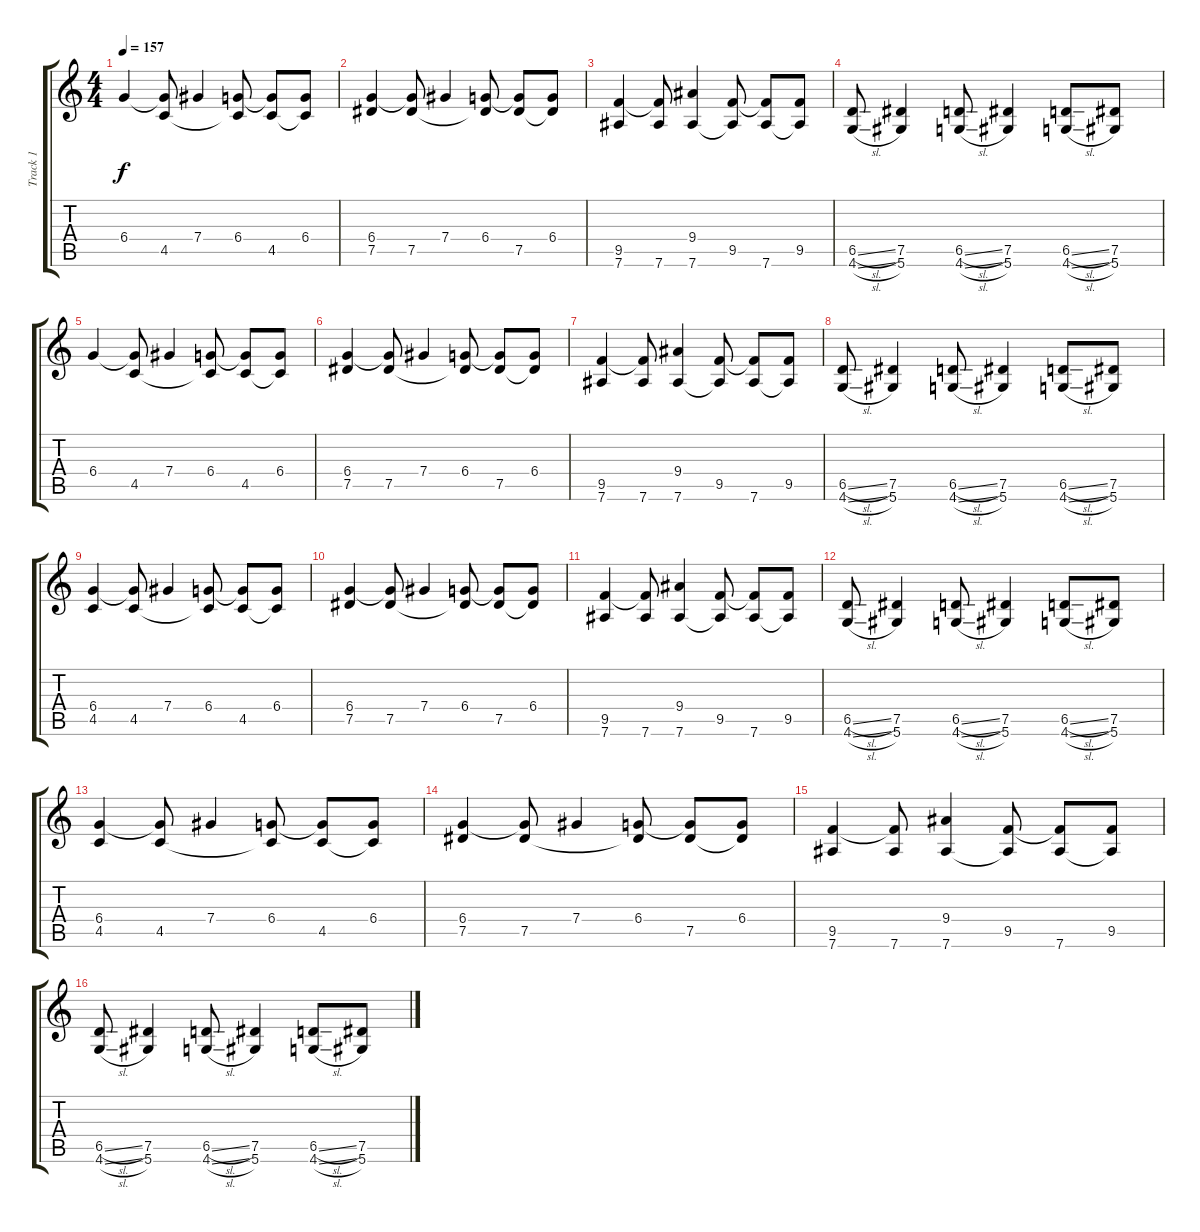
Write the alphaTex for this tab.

\track ("Track 1" "Track 1") {instrument overdrivenguitar}
\staff {score tabs}
\tuning (Eb4 Bb3 Gb3 Db3 Ab2 Eb2) {hide}
\ts (4 4)
\tempo 157
\clef g2
\ks c
6.4.4{dy f instrument overdrivenguitar} (6.4{t} 4.5).8 7.4.4 (6.4 4.5{t}).8 (6.4{t} 4.5).8 (6.4 4.5{t}).8 |
(6.4 7.5).4 (6.4{t} 7.5).8 7.4.4 (6.4 7.5{t}).8 (6.4{t} 7.5).8 (6.4 7.5{t}).8 |
(9.5 7.6).4 (9.5{t} 7.6).8 (9.4 7.6).4 (9.5 7.6{t}).8 (9.5{t} 7.6).8 (9.5 7.6{t}).8 |
(6.5{sl} 4.6{sl}).8 (7.5 5.6).4 (6.5{sl} 4.6{sl}).8 (7.5 5.6).4 (6.5{sl} 4.6{sl}).8 (7.5 5.6).8 |
6.4.4 (6.4{t} 4.5).8 7.4.4 (6.4 4.5{t}).8 (6.4{t} 4.5).8 (6.4 4.5{t}).8 |
(6.4 7.5).4 (6.4{t} 7.5).8 7.4.4 (6.4 7.5{t}).8 (6.4{t} 7.5).8 (6.4 7.5{t}).8 |
(9.5 7.6).4 (9.5{t} 7.6).8 (9.4 7.6).4 (9.5 7.6{t}).8 (9.5{t} 7.6).8 (9.5 7.6{t}).8 |
(6.5{sl} 4.6{sl}).8 (7.5 5.6).4 (6.5{sl} 4.6{sl}).8 (7.5 5.6).4 (6.5{sl} 4.6{sl}).8 (7.5 5.6).8 |
(6.4 4.5).4 (6.4{t} 4.5).8 7.4.4 (6.4 4.5{t}).8 (6.4{t} 4.5).8 (6.4 4.5{t}).8 |
(6.4 7.5).4 (6.4{t} 7.5).8 7.4.4 (6.4 7.5{t}).8 (6.4{t} 7.5).8 (6.4 7.5{t}).8 |
(9.5 7.6).4 (9.5{t} 7.6).8 (9.4 7.6).4 (9.5 7.6{t}).8 (9.5{t} 7.6).8 (9.5 7.6{t}).8 |
(6.5{sl} 4.6{sl}).8 (7.5 5.6).4 (6.5{sl} 4.6{sl}).8 (7.5 5.6).4 (6.5{sl} 4.6{sl}).8 (7.5 5.6).8 |
(6.4 4.5).4 (6.4{t} 4.5).8 7.4.4 (6.4 4.5{t}).8 (6.4{t} 4.5).8 (6.4 4.5{t}).8 |
(6.4 7.5).4 (6.4{t} 7.5).8 7.4.4 (6.4 7.5{t}).8 (6.4{t} 7.5).8 (6.4 7.5{t}).8 |
(9.5 7.6).4 (9.5{t} 7.6).8 (9.4 7.6).4 (9.5 7.6{t}).8 (9.5{t} 7.6).8 (9.5 7.6{t}).8 |
(6.5{sl} 4.6{sl}).8 (7.5 5.6).4 (6.5{sl} 4.6{sl}).8 (7.5 5.6).4 (6.5{sl} 4.6{sl}).8 (7.5 5.6).8
